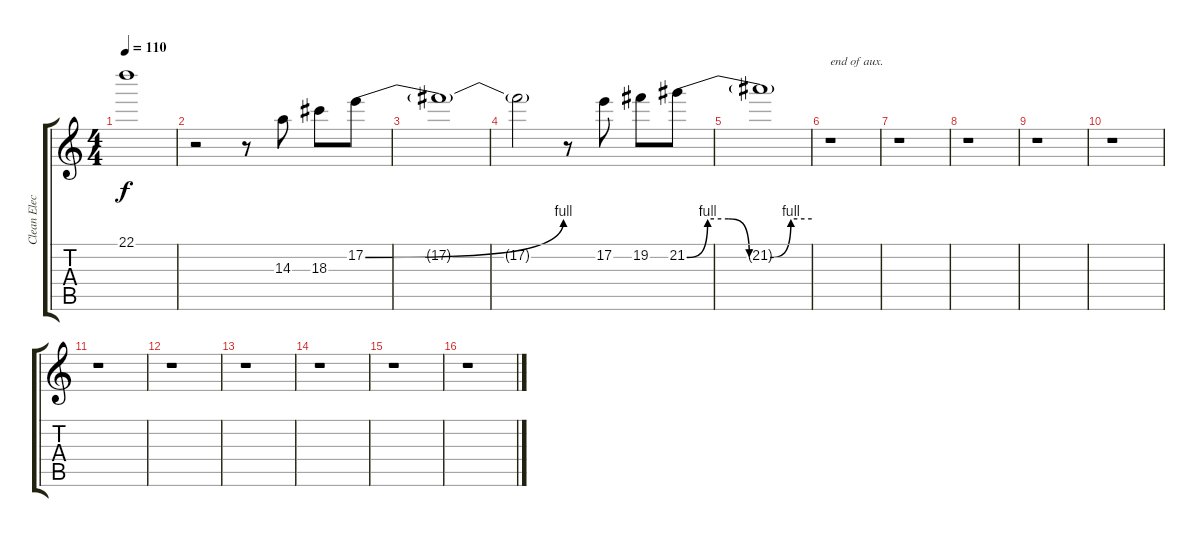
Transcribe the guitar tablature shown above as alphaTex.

\track ("Clean Electric" "Clean Elec") {instrument electricguitarclean}
\staff {score tabs}
\tuning (E4 B3 G3 D3 A2 E2) {hide}
\ts (4 4)
\tempo 110
\clef g2
\ks c
22.1{t}.1{dy f} |
r.2 r.8 14.3.8 18.3.8 17.2{be (bend 0 0 60 4)}.8 |
17.2{t}.1 |
17.2{t}.2 r.8 17.2.8 19.2.8 21.2{be (custom 0 0 10 4 20 4 30 0 40 0 50 4 60 4)}.8 |
21.2{t}.1 |
r.1{txt "end of aux."} |
r.1 |
r.1 |
r.1 |
r.1 |
r.1 |
r.1 |
r.1 |
r.1 |
r.1 |
r.1
